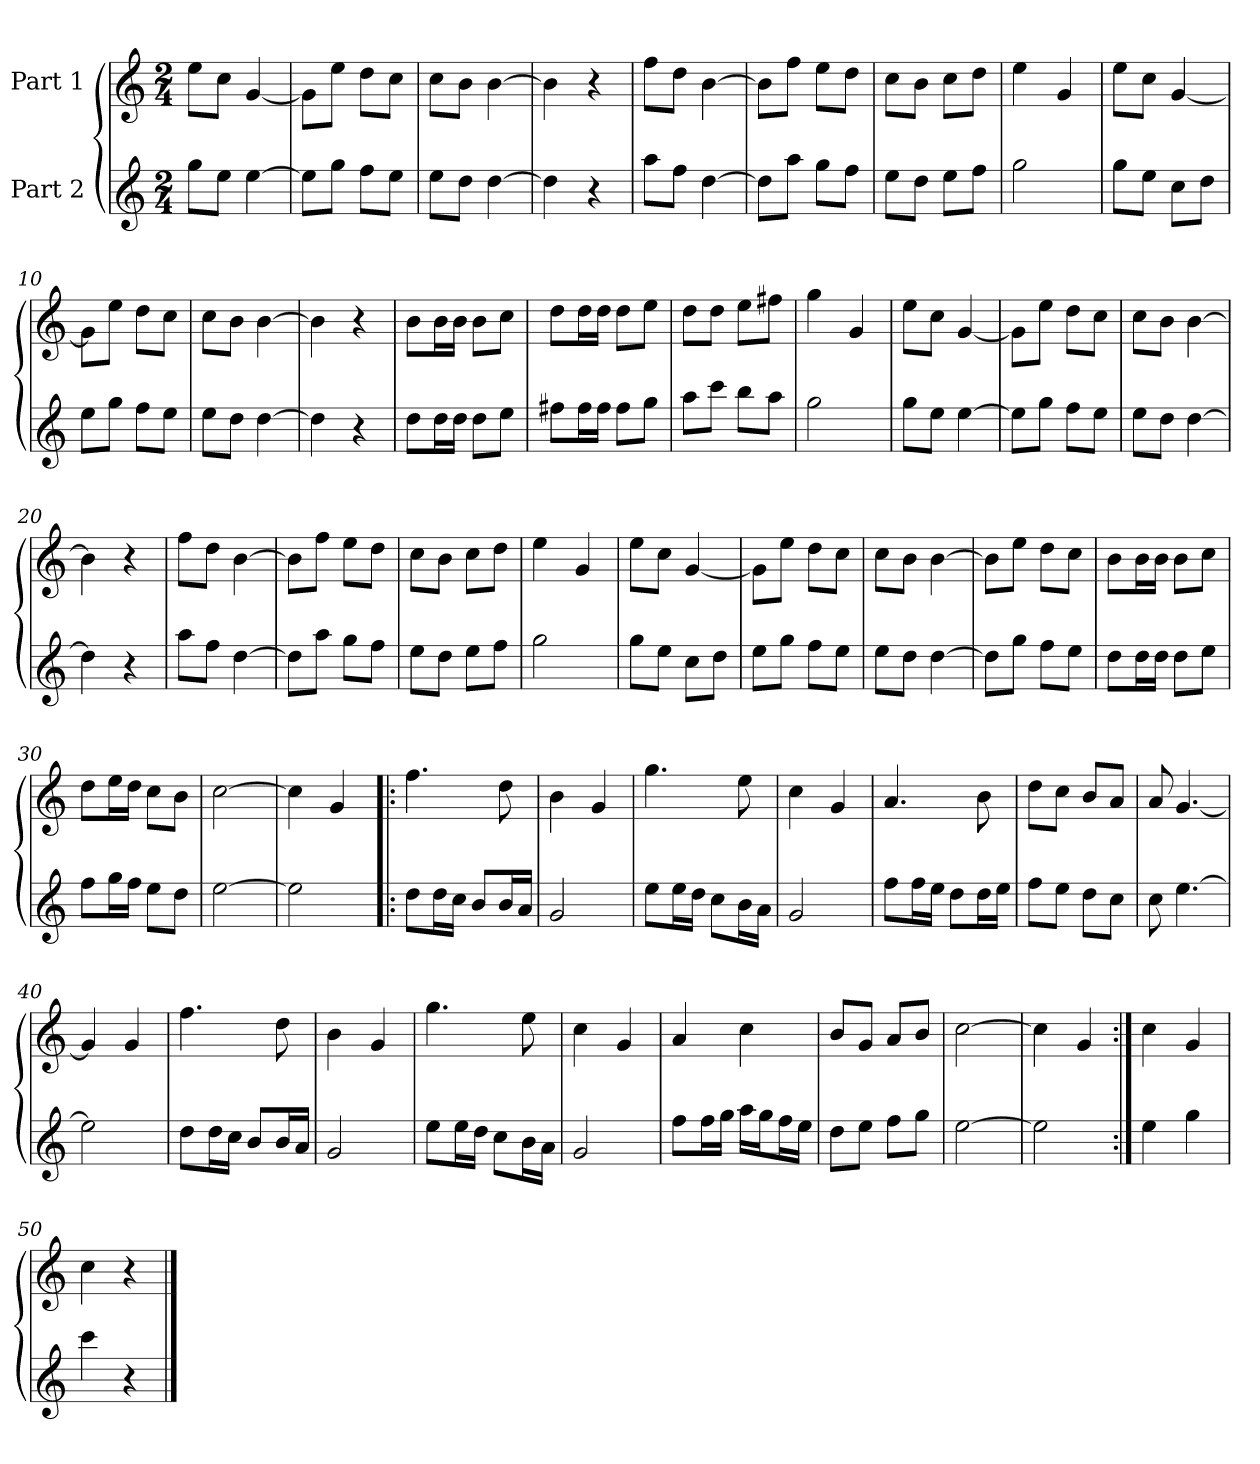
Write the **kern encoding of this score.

**kern	**kern
*part2	*part1
*staff2	*staff1
*I"Part 2	*I"Part 1
*clefG2	*clefG2
*k[]	*k[]
*M2/4	*M2/4
=1	=1
8gg\L	8ee\L
8ee\J	8cc\J
[4ee	[4g
=2	=2
8ee\L]	8g\L]
8gg\J	8ee\J
8ff\L	8dd\L
8ee\J	8cc\J
=3	=3
8ee\L	8cc\L
8dd\J	8b\J
[4dd	[4b
=4	=4
4dd]	4b]
4r	4r
=5	=5
8aa\L	8ff\L
8ff\J	8dd\J
[4dd	[4b
=6	=6
8dd\L]	8b\L]
8aa\J	8ff\J
8gg\L	8ee\L
8ff\J	8dd\J
=7	=7
8ee\L	8cc\L
8dd\J	8b\J
8ee\L	8cc\L
8ff\J	8dd\J
=8	=8
2gg	4ee
.	4g
=9	=9
8gg\L	8ee\L
8ee\J	8cc\J
8cc\L	[4g
8dd\J	.
=10	=10
8ee\L	8g\L]
8gg\J	8ee\J
8ff\L	8dd\L
8ee\J	8cc\J
=11	=11
8ee\L	8cc\L
8dd\J	8b\J
[4dd	[4b
=12	=12
4dd]	4b]
4r	4r
=13	=13
8dd\L	8b\L
16dd\L	16b\L
16dd\JJ	16b\JJ
8dd\L	8b\L
8ee\J	8cc\J
=14	=14
8ff#\L	8dd\L
16ff#\L	16dd\L
16ff#\JJ	16dd\JJ
8ff#\L	8dd\L
8gg\J	8ee\J
=15	=15
8aa\L	8dd\L
8ccc\J	8dd\J
8bb\L	8ee\L
8aa\J	8ff#\J
=16	=16
2gg	4gg
.	4g
=17	=17
8gg\L	8ee\L
8ee\J	8cc\J
[4ee	[4g
=18	=18
8ee\L]	8g\L]
8gg\J	8ee\J
8ff\L	8dd\L
8ee\J	8cc\J
=19	=19
8ee\L	8cc\L
8dd\J	8b\J
[4dd	[4b
=20	=20
4dd]	4b]
4r	4r
=21	=21
8aa\L	8ff\L
8ff\J	8dd\J
[4dd	[4b
=22	=22
8dd\L]	8b\L]
8aa\J	8ff\J
8gg\L	8ee\L
8ff\J	8dd\J
=23	=23
8ee\L	8cc\L
8dd\J	8b\J
8ee\L	8cc\L
8ff\J	8dd\J
=24	=24
2gg	4ee
.	4g
=25	=25
8gg\L	8ee\L
8ee\J	8cc\J
8cc\L	[4g
8dd\J	.
=26	=26
8ee\L	8g\L]
8gg\J	8ee\J
8ff\L	8dd\L
8ee\J	8cc\J
=27	=27
8ee\L	8cc\L
8dd\J	8b\J
[4dd	[4b
=28	=28
8dd\L]	8b\L]
8gg\J	8ee\J
8ff\L	8dd\L
8ee\J	8cc\J
=29	=29
8dd\L	8b\L
16dd\L	16b\L
16dd\JJ	16b\JJ
8dd\L	8b\L
8ee\J	8cc\J
=30	=30
8ff\L	8dd\L
16gg\L	16ee\L
16ff\JJ	16dd\JJ
8ee\L	8cc\L
8dd\J	8b\J
=31	=31
[2ee	[2cc
=32	=32
2ee]	4cc]
.	4g
=33!|:	=33!|:
8dd\L	4.ff
16dd\L	.
16cc\JJ	.
8b/L	.
16b/L	8dd
16a/JJ	.
=34	=34
2g	4b
.	4g
=35	=35
8ee\L	4.gg
16ee\L	.
16dd\JJ	.
8cc\L	.
16b\L	8ee
16a\JJ	.
=36	=36
2g	4cc
.	4g
=37	=37
8ff\L	4.a
16ff\L	.
16ee\JJ	.
8dd\L	.
16dd\L	8b
16ee\JJ	.
=38	=38
8ff\L	8dd\L
8ee\J	8cc\J
8dd\L	8b/L
8cc\J	8a/J
=39	=39
8cc	8a
[4.ee	[4.g
=40	=40
2ee]	4g]
.	4g
=41	=41
8dd\L	4.ff
16dd\L	.
16cc\JJ	.
8b/L	.
16b/L	8dd
16a/JJ	.
=42	=42
2g	4b
.	4g
=43	=43
8ee\L	4.gg
16ee\L	.
16dd\JJ	.
8cc\L	.
16b\L	8ee
16a\JJ	.
=44	=44
2g	4cc
.	4g
=45	=45
8ff\L	4a
16ff\L	.
16gg\JJ	.
16aa\LL	4cc
16gg\J	.
16ff\L	.
16ee\JJ	.
=46	=46
8dd\L	8b/L
8ee\J	8g/J
8ff\L	8a/L
8gg\J	8b/J
=47	=47
[2ee	[2cc
=48	=48
2ee]	4cc]
.	4g
=49:|!	=49:|!
4ee	4cc
4gg	4g
=50	=50
4ccc	4cc
4r	4r
==	==
*-	*-
